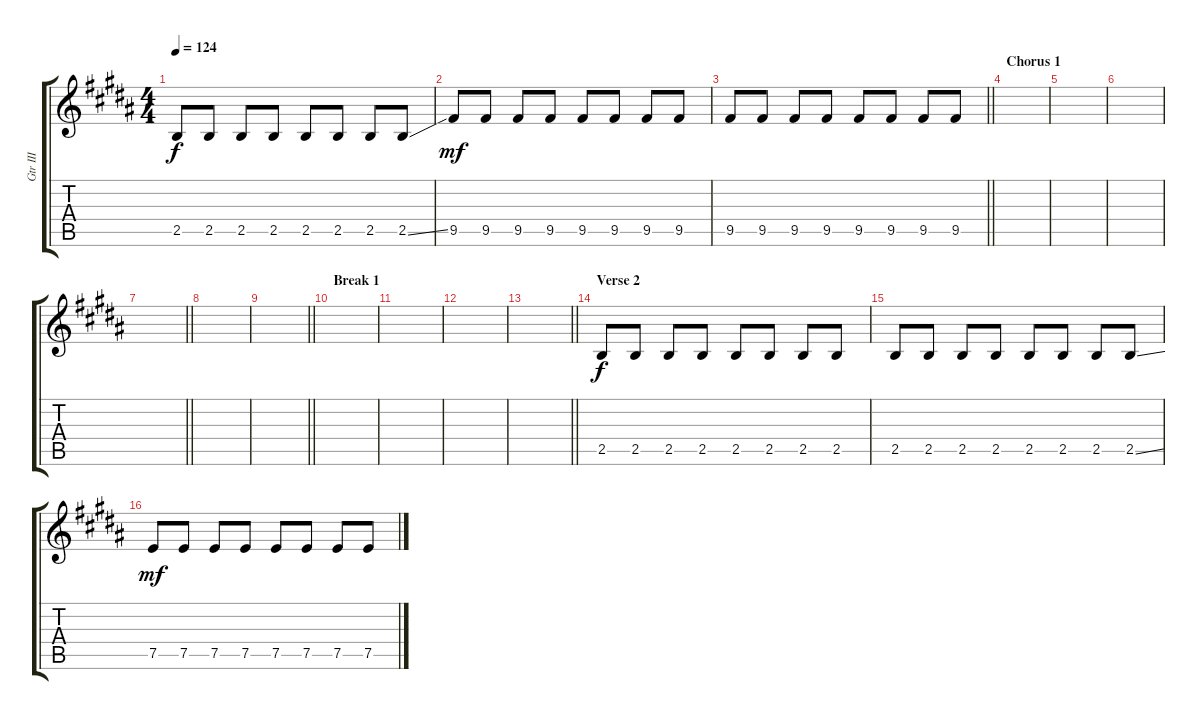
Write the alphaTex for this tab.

\track ("Gtr III" "Gtr III") {instrument overdrivenguitar}
\staff {score tabs}
\tuning (E4 B3 G3 D3 A2 E2) {hide}
\ts (4 4)
\tempo 124
\clef g2
\ks b
2.5.8{dy f} 2.5.8 2.5.8 2.5.8 2.5.8 2.5.8 2.5.8 2.5{ss}.8 |
9.5.8{dy mf} 9.5.8 9.5.8 9.5.8 9.5.8 9.5.8 9.5.8 9.5.8 |
\barLineRight lightlight
9.5.8 9.5.8 9.5.8 9.5.8 9.5.8 9.5.8 9.5.8 9.5.8 |
\section ("" "Chorus 1")
|
|
|
\barLineRight lightlight
|
|
\barLineRight lightlight
|
\section ("" "Break 1")
|
|
|
\barLineRight lightlight
|
\section ("" "Verse 2")
2.5.8{dy f} 2.5.8 2.5.8 2.5.8 2.5.8 2.5.8 2.5.8 2.5.8 |
2.5.8 2.5.8 2.5.8 2.5.8 2.5.8 2.5.8 2.5.8 2.5{ss}.8 |
7.5.8{dy mf} 7.5.8 7.5.8 7.5.8 7.5.8 7.5.8 7.5.8 7.5.8
